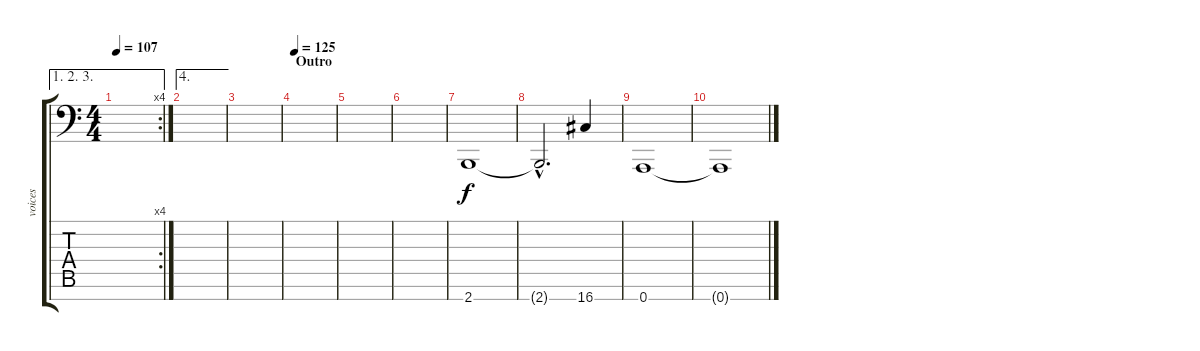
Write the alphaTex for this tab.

\track ("voices" "voices") {instrument synthvoice}
\staff {score tabs}
\tuning (D4 A3 F3 C3 G2 D2 A1) {hide}
\ae (1 2 3)
\rc 4
\ts (4 4)
\tempo 107
\clef f4
\ks c
|
\ae 4
|
|
\section ("" "Outro")
\tempo 125
|
|
|
2.7.1 |
2.7{hac t}.2{d} 16.7.4 |
0.7.1 |
0.7{t}.1
